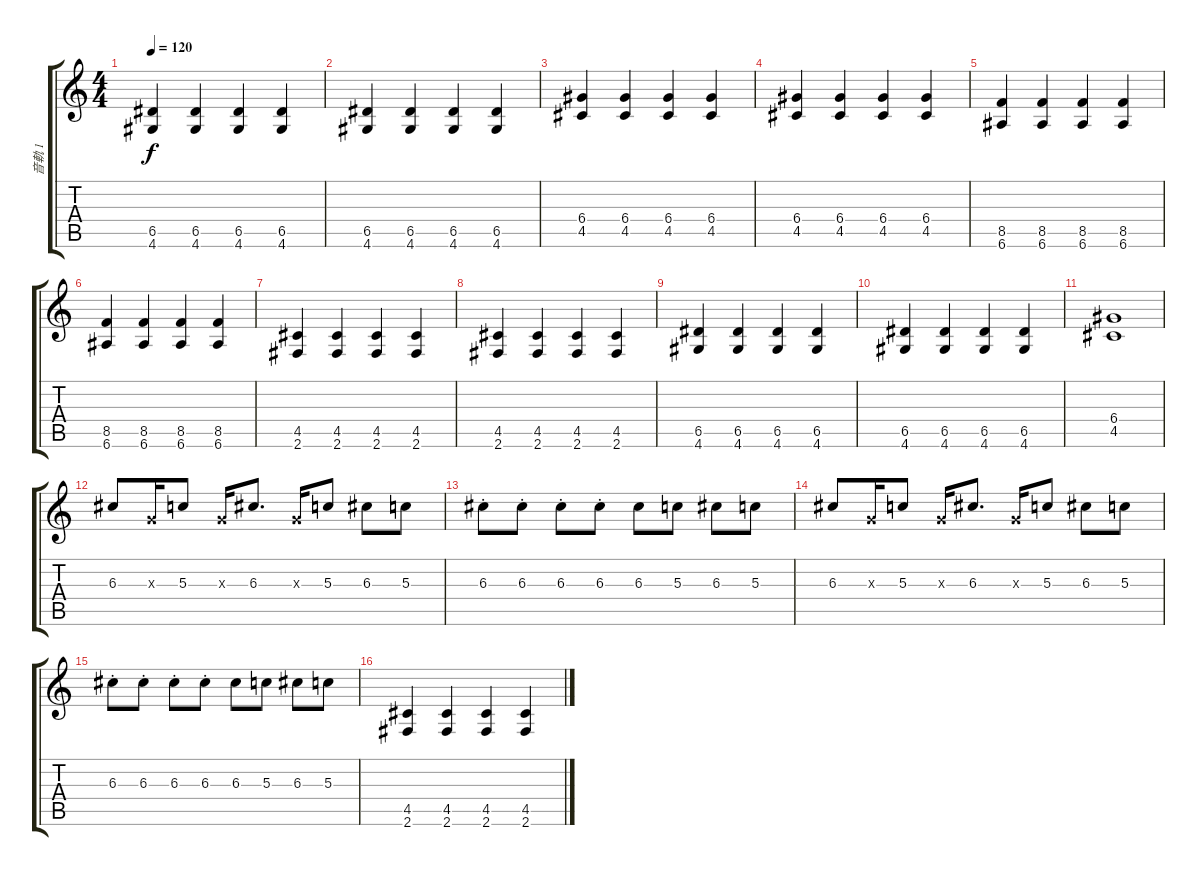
\track ("音軌 1" "音軌 1") {instrument overdrivenguitar}
\staff {score tabs}
\tuning (E4 B3 G3 D3 A2 E2) {hide}
\ts (4 4)
\tempo 120
\clef g2
\ks c
(6.5 4.6).4{dy f} (6.5 4.6).4 (6.5 4.6).4 (6.5 4.6).4 |
(6.5 4.6).4 (6.5 4.6).4 (6.5 4.6).4 (6.5 4.6).4 |
(6.4 4.5).4 (6.4 4.5).4 (6.4 4.5).4 (6.4 4.5).4 |
(6.4 4.5).4 (6.4 4.5).4 (6.4 4.5).4 (6.4 4.5).4 |
(8.5 6.6).4 (8.5 6.6).4 (8.5 6.6).4 (8.5 6.6).4 |
(8.5 6.6).4 (8.5 6.6).4 (8.5 6.6).4 (8.5 6.6).4 |
(4.5 2.6).4 (4.5 2.6).4 (4.5 2.6).4 (4.5 2.6).4 |
(4.5 2.6).4 (4.5 2.6).4 (4.5 2.6).4 (4.5 2.6).4 |
(6.5 4.6).4 (6.5 4.6).4 (6.5 4.6).4 (6.5 4.6).4 |
(6.5 4.6).4 (6.5 4.6).4 (6.5 4.6).4 (6.5 4.6).4 |
(6.4 4.5).1 |
6.3.8 0.3{x}.16 5.3.8 0.3{x}.16 6.3.8{d} 0.3{x}.16 5.3.8 6.3.8 5.3.8 |
6.3{st}.8 6.3{st}.8 6.3{st}.8 6.3{st}.8 6.3.8 5.3.8 6.3.8 5.3.8 |
6.3.8 0.3{x}.16 5.3.8 0.3{x}.16 6.3.8{d} 0.3{x}.16 5.3.8 6.3.8 5.3.8 |
6.3{st}.8 6.3{st}.8 6.3{st}.8 6.3{st}.8 6.3.8 5.3.8 6.3.8 5.3.8 |
(4.5 2.6).4 (4.5 2.6).4 (4.5 2.6).4 (4.5 2.6).4
